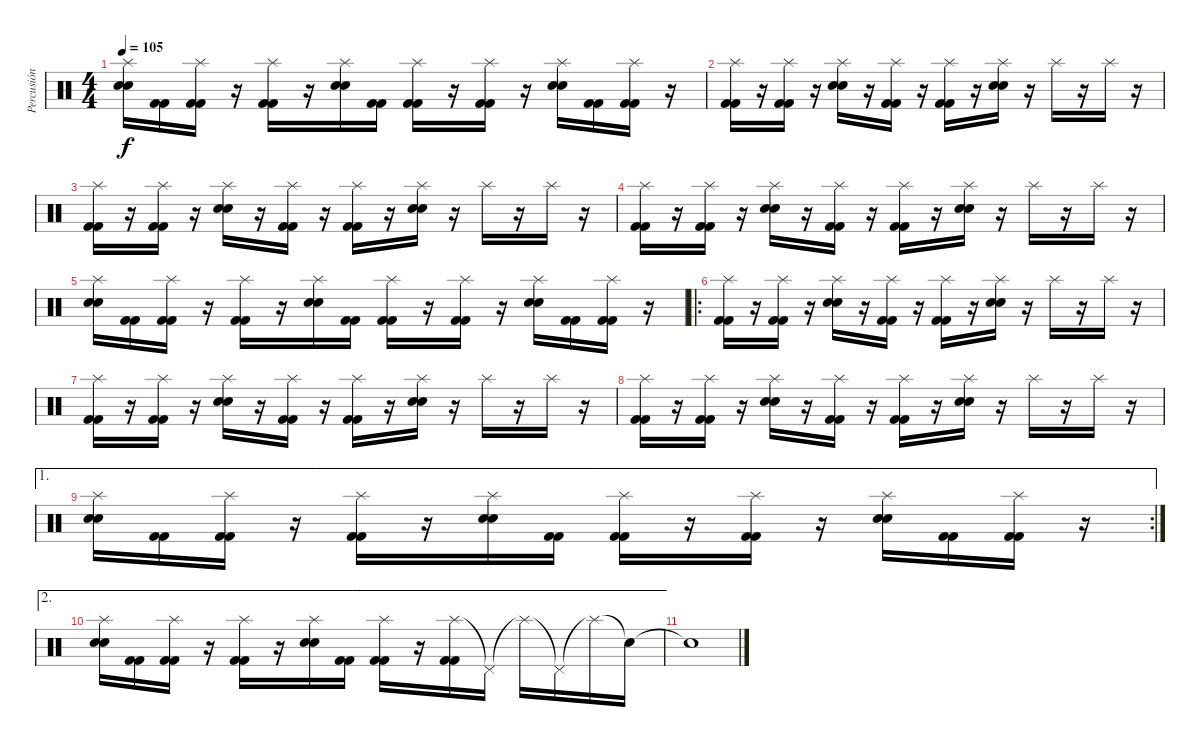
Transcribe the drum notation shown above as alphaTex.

\track ("Percusión" "Percusión") {instrument percussion}
\staff {score}
\articulation defaults
\ts (4 4)
\tempo 105
\clef neutral
\ks c
("Splash (hit)" "Electric Snare (hit)" "Electric Snare (hit)").16{dy f} ("Kick (hit) 2" "Kick (hit) 2").16 ("Splash (hit)" "Kick (hit) 2" "Kick (hit) 2").16 r.16 ("Splash (hit)" "Kick (hit) 2" "Kick (hit) 2").16 r.16 ("Splash (hit)" "Electric Snare (hit)" "Electric Snare (hit)").16 ("Kick (hit) 2" "Kick (hit) 2").16 ("Splash (hit)" "Kick (hit) 2" "Kick (hit) 2").16 r.16 ("Splash (hit)" "Kick (hit) 2" "Kick (hit) 2").16 r.16 ("Splash (hit)" "Electric Snare (hit)" "Electric Snare (hit)").16 ("Kick (hit) 2" "Kick (hit) 2").16 ("Splash (hit)" "Kick (hit) 2" "Kick (hit) 2").16 r.16 |
("Splash (hit)" "Kick (hit) 2" "Kick (hit) 2").16 r.16 ("Splash (hit)" "Kick (hit) 2" "Kick (hit) 2").16 r.16 ("Splash (hit)" "Electric Snare (hit)" "Electric Snare (hit)").16 r.16 ("Splash (hit)" "Kick (hit) 2" "Kick (hit) 2").16 r.16 ("Splash (hit)" "Kick (hit) 2" "Kick (hit) 2").16 r.16 ("Splash (hit)" "Electric Snare (hit)" "Electric Snare (hit)").16 r.16 "Splash (hit)".16 r.16 "Splash (hit)".16 r.16 |
("Splash (hit)" "Kick (hit) 2" "Kick (hit) 2").16 r.16 ("Splash (hit)" "Kick (hit) 2" "Kick (hit) 2").16 r.16 ("Splash (hit)" "Electric Snare (hit)" "Electric Snare (hit)").16 r.16 ("Splash (hit)" "Kick (hit) 2" "Kick (hit) 2").16 r.16 ("Splash (hit)" "Kick (hit) 2" "Kick (hit) 2").16 r.16 ("Splash (hit)" "Electric Snare (hit)" "Electric Snare (hit)").16 r.16 "Splash (hit)".16 r.16 "Splash (hit)".16 r.16 |
("Splash (hit)" "Kick (hit) 2" "Kick (hit) 2").16 r.16 ("Splash (hit)" "Kick (hit) 2" "Kick (hit) 2").16 r.16 ("Splash (hit)" "Electric Snare (hit)" "Electric Snare (hit)").16 r.16 ("Splash (hit)" "Kick (hit) 2" "Kick (hit) 2").16 r.16 ("Splash (hit)" "Kick (hit) 2" "Kick (hit) 2").16 r.16 ("Splash (hit)" "Electric Snare (hit)" "Electric Snare (hit)").16 r.16 "Splash (hit)".16 r.16 "Splash (hit)".16 r.16 |
("Splash (hit)" "Electric Snare (hit)" "Electric Snare (hit)").16 ("Kick (hit) 2" "Kick (hit) 2").16 ("Splash (hit)" "Kick (hit) 2" "Kick (hit) 2").16 r.16 ("Splash (hit)" "Kick (hit) 2" "Kick (hit) 2").16 r.16 ("Splash (hit)" "Electric Snare (hit)" "Electric Snare (hit)").16 ("Kick (hit) 2" "Kick (hit) 2").16 ("Splash (hit)" "Kick (hit) 2" "Kick (hit) 2").16 r.16 ("Splash (hit)" "Kick (hit) 2" "Kick (hit) 2").16 r.16 ("Splash (hit)" "Electric Snare (hit)" "Electric Snare (hit)").16 ("Kick (hit) 2" "Kick (hit) 2").16 ("Splash (hit)" "Kick (hit) 2" "Kick (hit) 2").16 r.16 |
\ro
("Splash (hit)" "Kick (hit) 2" "Kick (hit) 2").16 r.16 ("Splash (hit)" "Kick (hit) 2" "Kick (hit) 2").16 r.16 ("Splash (hit)" "Electric Snare (hit)" "Electric Snare (hit)").16 r.16 ("Splash (hit)" "Kick (hit) 2" "Kick (hit) 2").16 r.16 ("Splash (hit)" "Kick (hit) 2" "Kick (hit) 2").16 r.16 ("Splash (hit)" "Electric Snare (hit)" "Electric Snare (hit)").16 r.16 "Splash (hit)".16 r.16 "Splash (hit)".16 r.16 |
("Splash (hit)" "Kick (hit) 2" "Kick (hit) 2").16 r.16 ("Splash (hit)" "Kick (hit) 2" "Kick (hit) 2").16 r.16 ("Splash (hit)" "Electric Snare (hit)" "Electric Snare (hit)").16 r.16 ("Splash (hit)" "Kick (hit) 2" "Kick (hit) 2").16 r.16 ("Splash (hit)" "Kick (hit) 2" "Kick (hit) 2").16 r.16 ("Splash (hit)" "Electric Snare (hit)" "Electric Snare (hit)").16 r.16 "Splash (hit)".16 r.16 "Splash (hit)".16 r.16 |
("Splash (hit)" "Kick (hit) 2" "Kick (hit) 2").16 r.16 ("Splash (hit)" "Kick (hit) 2" "Kick (hit) 2").16 r.16 ("Splash (hit)" "Electric Snare (hit)" "Electric Snare (hit)").16 r.16 ("Splash (hit)" "Kick (hit) 2" "Kick (hit) 2").16 r.16 ("Splash (hit)" "Kick (hit) 2" "Kick (hit) 2").16 r.16 ("Splash (hit)" "Electric Snare (hit)" "Electric Snare (hit)").16 r.16 "Splash (hit)".16 r.16 "Splash (hit)".16 r.16 |
\ae 1
\rc 2
("Splash (hit)" "Electric Snare (hit)" "Electric Snare (hit)").16 ("Kick (hit) 2" "Kick (hit) 2").16 ("Splash (hit)" "Kick (hit) 2" "Kick (hit) 2").16 r.16 ("Splash (hit)" "Kick (hit) 2" "Kick (hit) 2").16 r.16 ("Splash (hit)" "Electric Snare (hit)" "Electric Snare (hit)").16 ("Kick (hit) 2" "Kick (hit) 2").16 ("Splash (hit)" "Kick (hit) 2" "Kick (hit) 2").16 r.16 ("Splash (hit)" "Kick (hit) 2" "Kick (hit) 2").16 r.16 ("Splash (hit)" "Electric Snare (hit)" "Electric Snare (hit)").16 ("Kick (hit) 2" "Kick (hit) 2").16 ("Splash (hit)" "Kick (hit) 2" "Kick (hit) 2").16 r.16 |
\ae 2
("Splash (hit)" "Electric Snare (hit)" "Electric Snare (hit)").16 ("Kick (hit) 2" "Kick (hit) 2").16 ("Splash (hit)" "Kick (hit) 2" "Kick (hit) 2").16 r.16 ("Splash (hit)" "Kick (hit) 2" "Kick (hit) 2").16 r.16 ("Splash (hit)" "Electric Snare (hit)" "Electric Snare (hit)").16 ("Kick (hit) 2" "Kick (hit) 2").16 ("Splash (hit)" "Kick (hit) 2" "Kick (hit) 2").16 r.16 ("Splash (hit)" "Kick (hit) 2" "Kick (hit) 2").16 "Pedal Hi-Hat (hit)"{t}.16 "Splash (hit)"{t}.16 "Pedal Hi-Hat (hit)"{t}.16 "Splash (hit)"{t}.16 "Snare (hit)"{t}.16 |
"Snare (hit)"{t}.1
